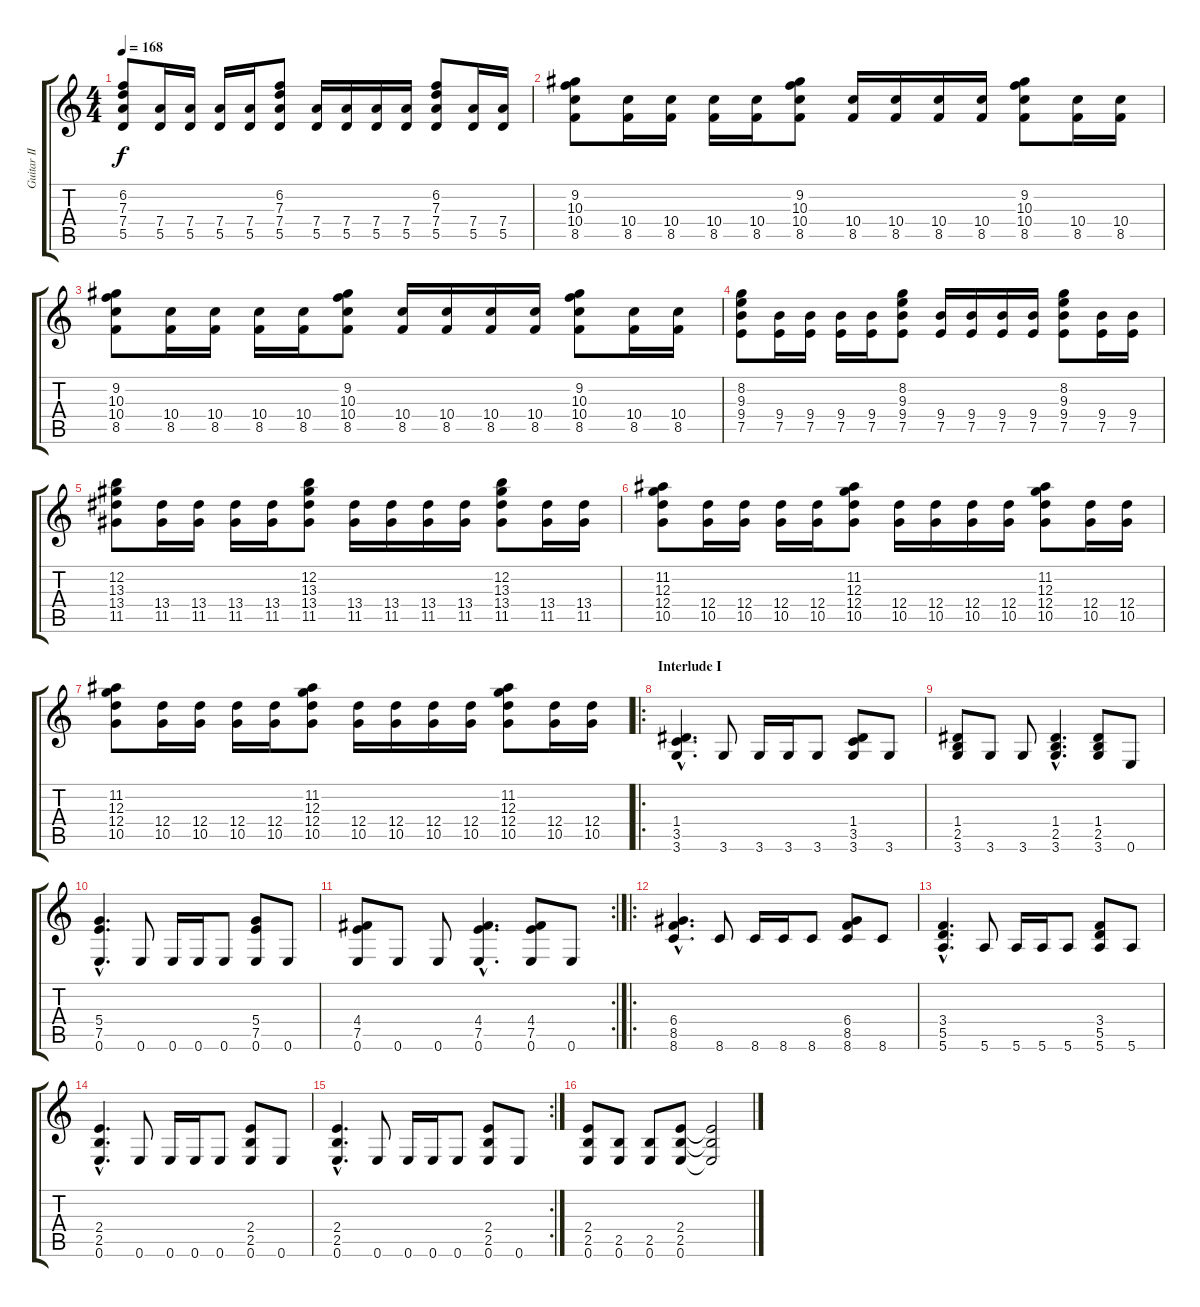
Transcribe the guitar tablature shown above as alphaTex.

\track ("Guitar II" "Guitar II") {instrument distortionguitar}
\staff {score tabs}
\tuning (E4 B3 G3 D3 A2 E2) {hide}
\ts (4 4)
\tempo 168
\clef g2
\ks c
(6.2 7.3 7.4 5.5).8{dy f} (7.4 5.5).16 (7.4 5.5).16 (7.4 5.5).16 (7.4 5.5).16 (6.2 7.3 7.4 5.5).8 (7.4 5.5).16 (7.4 5.5).16 (7.4 5.5).16 (7.4 5.5).16 (6.2 7.3 7.4 5.5).8 (7.4 5.5).16 (7.4 5.5).16 |
(9.2 10.3 10.4 8.5).8 (10.4 8.5).16 (10.4 8.5).16 (10.4 8.5).16 (10.4 8.5).16 (9.2 10.3 10.4 8.5).8 (10.4 8.5).16 (10.4 8.5).16 (10.4 8.5).16 (10.4 8.5).16 (9.2 10.3 10.4 8.5).8 (10.4 8.5).16 (10.4 8.5).16 |
(9.2 10.3 10.4 8.5).8 (10.4 8.5).16 (10.4 8.5).16 (10.4 8.5).16 (10.4 8.5).16 (9.2 10.3 10.4 8.5).8 (10.4 8.5).16 (10.4 8.5).16 (10.4 8.5).16 (10.4 8.5).16 (9.2 10.3 10.4 8.5).8 (10.4 8.5).16 (10.4 8.5).16 |
(8.2 9.3 9.4 7.5).8 (9.4 7.5).16 (9.4 7.5).16 (9.4 7.5).16 (9.4 7.5).16 (8.2 9.3 9.4 7.5).8 (9.4 7.5).16 (9.4 7.5).16 (9.4 7.5).16 (9.4 7.5).16 (8.2 9.3 9.4 7.5).8 (9.4 7.5).16 (9.4 7.5).16 |
(12.2 13.3 13.4 11.5).8 (13.4 11.5).16 (13.4 11.5).16 (13.4 11.5).16 (13.4 11.5).16 (12.2 13.3 13.4 11.5).8 (13.4 11.5).16 (13.4 11.5).16 (13.4 11.5).16 (13.4 11.5).16 (12.2 13.3 13.4 11.5).8 (13.4 11.5).16 (13.4 11.5).16 |
(11.2 12.3 12.4 10.5).8 (12.4 10.5).16 (12.4 10.5).16 (12.4 10.5).16 (12.4 10.5).16 (11.2 12.3 12.4 10.5).8 (12.4 10.5).16 (12.4 10.5).16 (12.4 10.5).16 (12.4 10.5).16 (11.2 12.3 12.4 10.5).8 (12.4 10.5).16 (12.4 10.5).16 |
(11.2 12.3 12.4 10.5).8 (12.4 10.5).16 (12.4 10.5).16 (12.4 10.5).16 (12.4 10.5).16 (11.2 12.3 12.4 10.5).8 (12.4 10.5).16 (12.4 10.5).16 (12.4 10.5).16 (12.4 10.5).16 (11.2 12.3 12.4 10.5).8 (12.4 10.5).16 (12.4 10.5).16 |
\ro
\section ("" "Interlude I")
(1.4{hac} 3.5{hac} 3.6{hac}).4{d} 3.6.8 3.6.16 3.6.16 3.6.8 (1.4 3.5 3.6).8 3.6.8 |
(1.4 2.5 3.6).8 3.6.8 3.6.8 (1.4{hac} 2.5{hac} 3.6{hac}).4{d} (1.4 2.5 3.6).8 0.6.8 |
(5.4{hac} 7.5{hac} 0.6{hac}).4{d} 0.6.8 0.6.16 0.6.16 0.6.8 (5.4 7.5 0.6).8 0.6.8 |
\rc 2
(4.4 7.5 0.6).8 0.6.8 0.6.8 (4.4{hac} 7.5{hac} 0.6{hac}).4{d} (4.4 7.5 0.6).8 0.6.8 |
\ro
(6.4{hac} 8.5{hac} 8.6{hac}).4{d} 8.6.8 8.6.16 8.6.16 8.6.8 (6.4 8.5 8.6).8 8.6.8 |
(3.4{hac} 5.5{hac} 5.6{hac}).4{d} 5.6.8 5.6.16 5.6.16 5.6.8 (3.4 5.5 5.6).8 5.6.8 |
(2.4{hac} 2.5{hac} 0.6{hac}).4{d} 0.6.8 0.6.16 0.6.16 0.6.8 (2.4 2.5 0.6).8 0.6.8 |
\rc 2
(2.4{hac} 2.5{hac} 0.6{hac}).4{d} 0.6.8 0.6.16 0.6.16 0.6.8 (2.4 2.5 0.6).8 0.6.8 |
(2.4 2.5 0.6).8 (2.5 0.6).8 (2.5 0.6).8 (2.4 2.5 0.6).8 (2.4{t} 2.5{t} 0.6{t}).2
